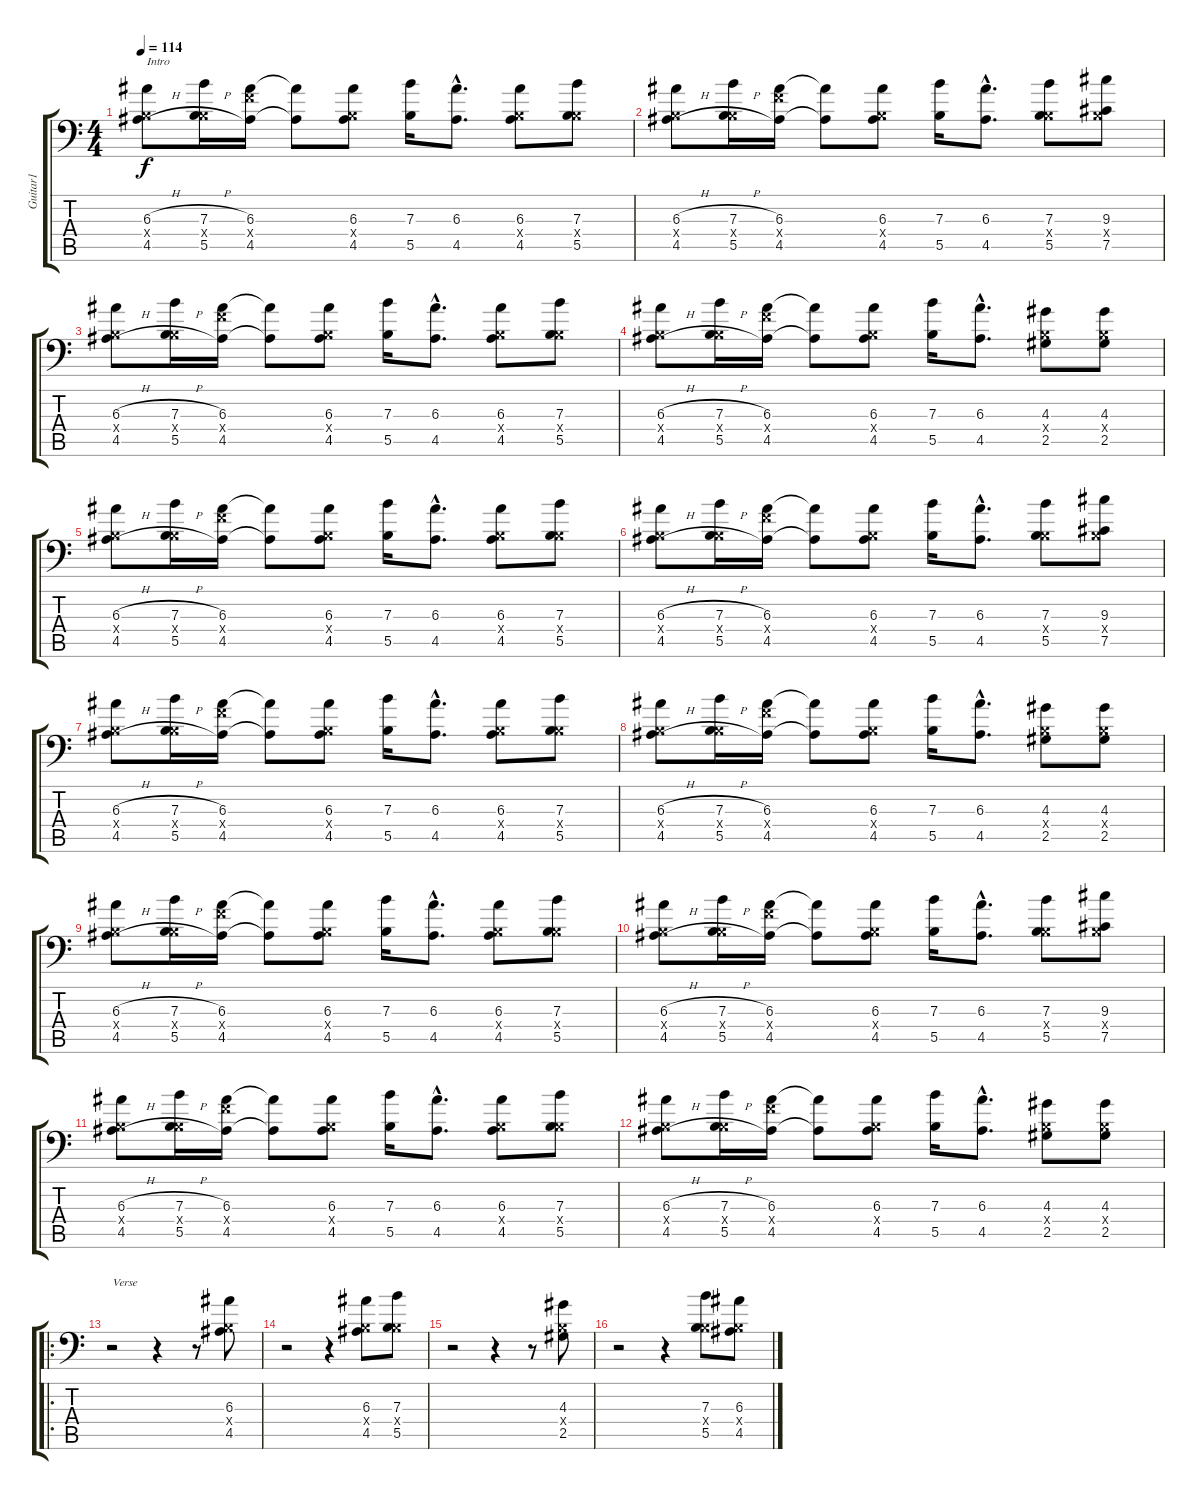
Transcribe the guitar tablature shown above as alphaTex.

\track ("Guitar1" "Guitar1") {instrument overdrivenguitar}
\staff {score tabs}
\tuning (Db4 Ab3 E3 B2 Gb2 Bb1) {hide}
\ts (4 4)
\tempo 114
\clef f4
\ks c
(6.3{h} 0.4{x} 4.5{h}).8{txt "Intro" dy f instrument overdrivenguitar} (7.3{h} 0.4{x} 5.5{h}).16 (6.3 6.4{x} 4.5).16 (6.3{t} 4.5{t}).8 (6.3 0.4{x} 4.5).8 (7.3 5.5).16 (6.3{hac} 4.5{hac}).8{d} (6.3 0.4{x} 4.5).8 (7.3 0.4{x} 5.5).8 |
(6.3{h} 0.4{x} 4.5{h}).8 (7.3{h} 0.4{x} 5.5{h}).16 (6.3 6.4{x} 4.5).16 (6.3{t} 4.5{t}).8 (6.3 0.4{x} 4.5).8 (7.3 5.5).16 (6.3{hac} 4.5{hac}).8{d} (7.3 0.4{x} 5.5).8 (9.3 0.4{x} 7.5).8 |
(6.3{h} 0.4{x} 4.5{h}).8 (7.3{h} 0.4{x} 5.5{h}).16 (6.3 6.4{x} 4.5).16 (6.3{t} 4.5{t}).8 (6.3 0.4{x} 4.5).8 (7.3 5.5).16 (6.3{hac} 4.5{hac}).8{d} (6.3 0.4{x} 4.5).8 (7.3 0.4{x} 5.5).8 |
(6.3{h} 0.4{x} 4.5{h}).8 (7.3{h} 0.4{x} 5.5{h}).16 (6.3 6.4{x} 4.5).16 (6.3{t} 4.5{t}).8 (6.3 0.4{x} 4.5).8 (7.3 5.5).16 (6.3{hac} 4.5{hac}).8{d} (4.3 0.4{x} 2.5).8 (4.3 0.4{x} 2.5).8 |
(6.3{h} 0.4{x} 4.5{h}).8 (7.3{h} 0.4{x} 5.5{h}).16 (6.3 6.4{x} 4.5).16 (6.3{t} 4.5{t}).8 (6.3 0.4{x} 4.5).8 (7.3 5.5).16 (6.3{hac} 4.5{hac}).8{d} (6.3 0.4{x} 4.5).8 (7.3 0.4{x} 5.5).8 |
(6.3{h} 0.4{x} 4.5{h}).8 (7.3{h} 0.4{x} 5.5{h}).16 (6.3 6.4{x} 4.5).16 (6.3{t} 4.5{t}).8 (6.3 0.4{x} 4.5).8 (7.3 5.5).16 (6.3{hac} 4.5{hac}).8{d} (7.3 0.4{x} 5.5).8 (9.3 0.4{x} 7.5).8 |
(6.3{h} 0.4{x} 4.5{h}).8 (7.3{h} 0.4{x} 5.5{h}).16 (6.3 6.4{x} 4.5).16 (6.3{t} 4.5{t}).8 (6.3 0.4{x} 4.5).8 (7.3 5.5).16 (6.3{hac} 4.5{hac}).8{d} (6.3 0.4{x} 4.5).8 (7.3 0.4{x} 5.5).8 |
(6.3{h} 0.4{x} 4.5{h}).8 (7.3{h} 0.4{x} 5.5{h}).16 (6.3 6.4{x} 4.5).16 (6.3{t} 4.5{t}).8 (6.3 0.4{x} 4.5).8 (7.3 5.5).16 (6.3{hac} 4.5{hac}).8{d} (4.3 0.4{x} 2.5).8 (4.3 0.4{x} 2.5).8 |
(6.3{h} 0.4{x} 4.5{h}).8 (7.3{h} 0.4{x} 5.5{h}).16 (6.3 6.4{x} 4.5).16 (6.3{t} 4.5{t}).8 (6.3 0.4{x} 4.5).8 (7.3 5.5).16 (6.3{hac} 4.5{hac}).8{d} (6.3 0.4{x} 4.5).8 (7.3 0.4{x} 5.5).8 |
(6.3{h} 0.4{x} 4.5{h}).8 (7.3{h} 0.4{x} 5.5{h}).16 (6.3 6.4{x} 4.5).16 (6.3{t} 4.5{t}).8 (6.3 0.4{x} 4.5).8 (7.3 5.5).16 (6.3{hac} 4.5{hac}).8{d} (7.3 0.4{x} 5.5).8 (9.3 0.4{x} 7.5).8 |
(6.3{h} 0.4{x} 4.5{h}).8 (7.3{h} 0.4{x} 5.5{h}).16 (6.3 6.4{x} 4.5).16 (6.3{t} 4.5{t}).8 (6.3 0.4{x} 4.5).8 (7.3 5.5).16 (6.3{hac} 4.5{hac}).8{d} (6.3 0.4{x} 4.5).8 (7.3 0.4{x} 5.5).8 |
(6.3{h} 0.4{x} 4.5{h}).8 (7.3{h} 0.4{x} 5.5{h}).16 (6.3 6.4{x} 4.5).16 (6.3{t} 4.5{t}).8 (6.3 0.4{x} 4.5).8 (7.3 5.5).16 (6.3{hac} 4.5{hac}).8{d} (4.3 0.4{x} 2.5).8 (4.3 0.4{x} 2.5).8 |
\ro
r.2{txt "Verse"} r.4 r.8 (6.3 0.4{x} 4.5).8 |
r.2 r.4 (6.3 0.4{x} 4.5).8 (7.3 0.4{x} 5.5).8 |
r.2 r.4 r.8 (4.3 0.4{x} 2.5).8 |
r.2 r.4 (7.3 0.4{x} 5.5).8 (6.3 0.4{x} 4.5).8
